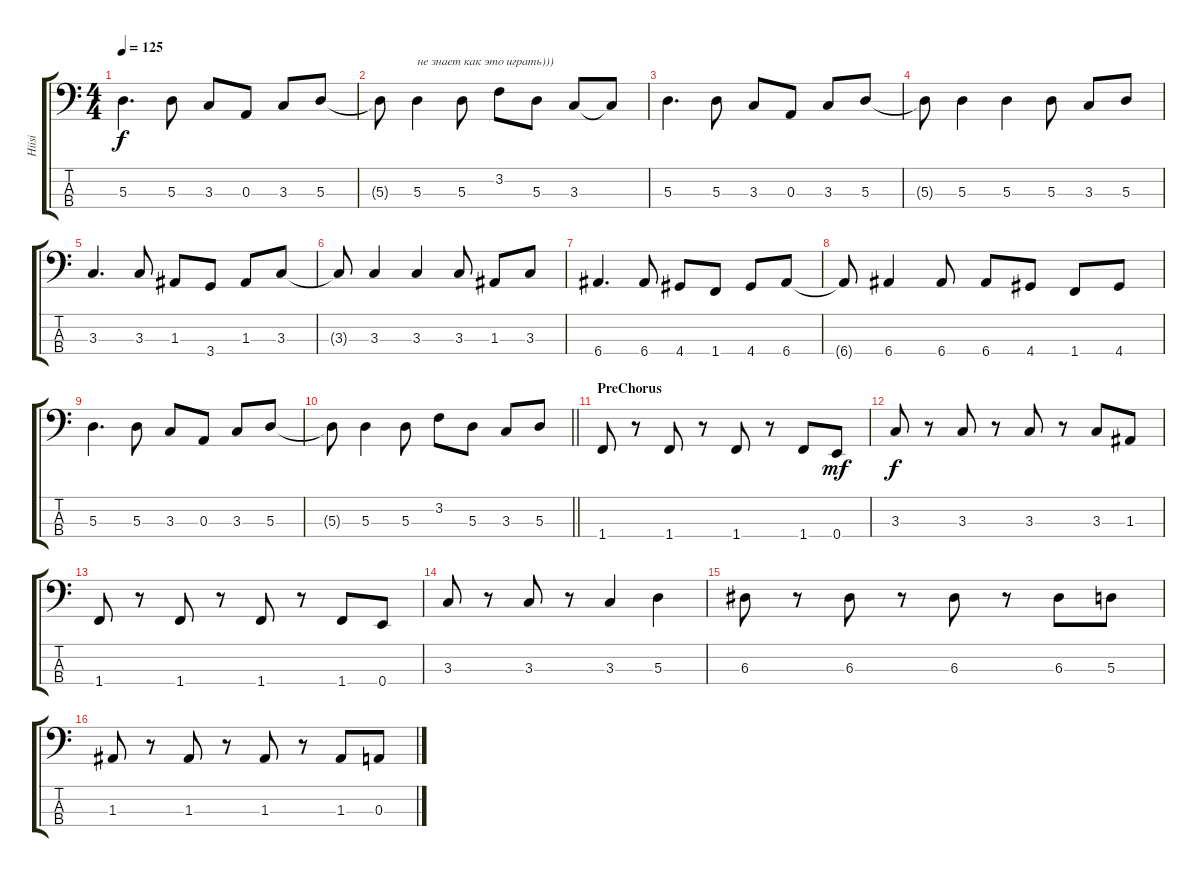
\track ("Hiisi" "Hiisi") {instrument electricbassfinger}
\staff {score tabs}
\tuning (G2 D2 A1 E1) {hide}
\ts (4 4)
\tempo 125
\clef f4
\ks c
5.3.4{d dy f} 5.3.8 3.3.8 0.3.8 3.3.8 5.3.8 |
5.3{t}.8 5.3.4{txt "не знает как это играть)))"} 5.3.8 3.2.8 5.3.8 3.3.8 3.3{t}.8 |
5.3.4{d} 5.3.8 3.3.8 0.3.8 3.3.8 5.3.8 |
5.3{t}.8 5.3.4 5.3.4 5.3.8 3.3.8 5.3.8 |
3.3.4{d} 3.3.8 1.3.8 3.4.8 1.3.8 3.3.8 |
3.3{t}.8 3.3.4 3.3.4 3.3.8 1.3.8 3.3.8 |
6.4.4{d} 6.4.8 4.4.8 1.4.8 4.4.8 6.4.8 |
6.4{t}.8 6.4.4 6.4.8 6.4.8 4.4.8 1.4.8 4.4.8 |
5.3.4{d} 5.3.8 3.3.8 0.3.8 3.3.8 5.3.8 |
\barLineRight lightlight
5.3{t}.8 5.3.4 5.3.8 3.2.8 5.3.8 3.3.8 5.3.8 |
\section ("" "PreChorus ")
1.4.8 r.8 1.4.8 r.8 1.4.8 r.8 1.4.8 0.4.8{dy mf} |
3.3.8{dy f} r.8 3.3.8 r.8 3.3.8 r.8 3.3.8 1.3.8 |
1.4.8 r.8 1.4.8 r.8 1.4.8 r.8 1.4.8 0.4.8 |
3.3.8 r.8 3.3.8 r.8 3.3.4 5.3.4 |
6.3.8 r.8 6.3.8 r.8 6.3.8 r.8 6.3.8 5.3.8 |
1.3.8 r.8 1.3.8 r.8 1.3.8 r.8 1.3.8 0.3.8
